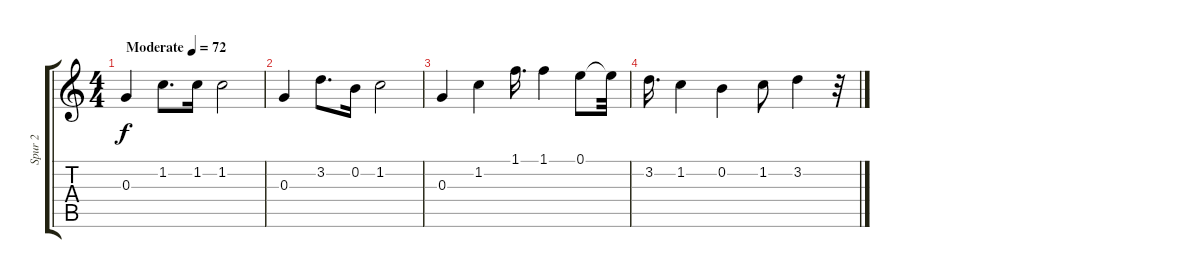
\track ("Spur 2" "Spur 2") {instrument overdrivenguitar}
\staff {score tabs}
\tuning (E4 B3 G3 D3 A2 E2) {hide}
\ts (4 4)
\tempo (72 "Moderate")
\clef g2
\ks c
0.3.4{dy f instrument overdrivenguitar} 1.2.8{d} 1.2.16 1.2.2 |
0.3.4 3.2.8{d} 0.2.16 1.2.2 |
0.3.4 1.2.4 1.1.16{d} 1.1.4 0.1.8 0.1{t}.32 |
3.2.16{d} 1.2.4 0.2.4 1.2.8 3.2.4 r.32
